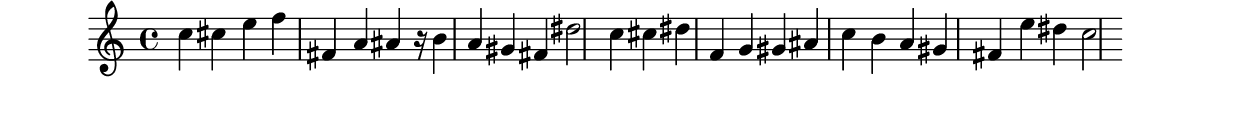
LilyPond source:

\version "2.22" 
\include "lilypond-book-preamble.ly"
    
color = #(define-music-function (parser location color) (string?) #{
        \once \override NoteHead #'color = #(x11-color color)
        \once \override Stem #'color = #(x11-color color)
        \once \override Rest #'color = #(x11-color color)
        \once \override Beam #'color = #(x11-color color)
     #})
    
\header { } 
\score  { 
 \new Voice { \new Voice { \clef "treble" 
                \time 4/4
                c'' 4  
                cis'' 4  
                e'' 4  
                f'' 4  
                fis' 4  
                a' 4  
                ais' 4  
                r 16  
                b' 4  
                a' 4  
                gis' 4  
                fis' 4  
                dis'' 2  
                c'' 4  
                cis'' 4  
                dis'' 4  
                f' 4  
                g' 4  
                gis' 4  
                ais' 4  
                c'' 4  
                b' 4  
                a' 4  
                gis' 4  
                fis' 4  
                e'' 4  
                dis'' 4  
                c'' 2  
                 } 
               
 
           } 
         
 
  } 
 
\paper { }
\layout {
  \context {
    \RemoveEmptyStaffContext
    \override VerticalAxisGroup #'remove-first = ##t
  }
 }
 
